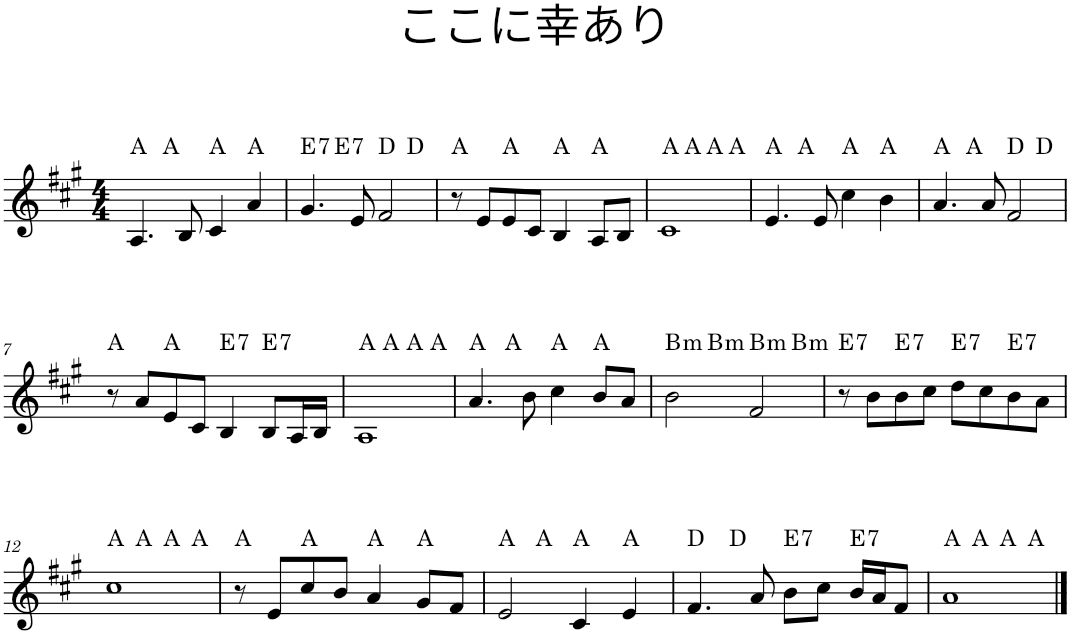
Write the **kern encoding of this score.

**kern	**harte
*part1	*part1
*staff1	*
*I"Piano	*
*I'Pno.	*
*clefG2	*
*k[f#c#g#]	*
*M4/4	*
=1	=1
*^	*
4.A/	4ryy	A:maj
.	2.ryy	A:maj
8B/	.	.
4c#/	.	A:maj
4a/	.	A:maj
=2	=2	=2
!	!	!LO:H:kt=7
*	*^	*
4.g#/	4ryy	2.ryy	E:7
!	!	!	!LO:H:kt=7
.	2.ryy	.	E:7
8e/	.	.	.
2f#/	.	.	D:maj
.	.	4ryy	D:maj
*v	*v	*v	*
=3	=3
8r	A:maj
8e/L	.
8e/	A:maj
8c#/J	.
4B/	A:maj
8A/L	A:maj
8B/J	.
=4	=4
*^	*
*	*^	*
*	*	*^	*
1c#	4ryy	2ryy	2.ryy	A:maj
.	2.ryy	.	.	A:maj
.	.	2ryy	.	A:maj
.	.	.	4ryy	A:maj
*	*v	*v	*v	*
=5	=5	=5
4.e/	4ryy	A:maj
.	2.ryy	A:maj
8e/	.	.
4cc#\	.	A:maj
4b\	.	A:maj
=6	=6	=6
*	*^	*
4.a/	4ryy	2.ryy	A:maj
.	2.ryy	.	A:maj
8a/	.	.	.
2f#/	.	.	D:maj
.	.	4ryy	D:maj
*v	*v	*v	*
!!LO:LB:g=z
=7	=7
8r	A:maj
8a/L	.
8e/	A:maj
8c#/J	.
!	!LO:H:kt=7
4B/	E:7
!	!LO:H:kt=7
8B/L	E:7
16A/L	.
16B/JJ	.
=8	=8
*^	*
*	*^	*
*	*	*^	*
1A	4ryy	2ryy	2.ryy	A:maj
.	2.ryy	.	.	A:maj
.	.	2ryy	.	A:maj
.	.	.	4ryy	A:maj
*	*v	*v	*v	*
=9	=9	=9
4.a/	4ryy	A:maj
.	2.ryy	A:maj
8b\	.	.
4cc#\	.	A:maj
8b/L	.	A:maj
8a/J	.	.
=10	=10	=10
!	!	!LO:H:kt=m
*	*^	*
2b\	4ryy	2.ryy	B:min
!	!	!	!LO:H:kt=m
.	2.ryy	.	B:min
!	!	!	!LO:H:kt=m
2f#/	.	.	B:min
!	!	!	!LO:H:kt=m
.	.	4ryy	B:min
=11	=11	=11	=11
!	!	!	!LO:H:kt=7
*v	*v	*v	*
8r	E:7
8b\L	.
!	!LO:H:kt=7
8b\	E:7
8cc#\J	.
!	!LO:H:kt=7
8dd\L	E:7
8cc#\	.
!	!LO:H:kt=7
8b\	E:7
8a\J	.
!!LO:LB:g=z
=12	=12
*^	*
*	*^	*
*	*	*^	*
1cc#	4ryy	2ryy	2.ryy	A:maj
.	2.ryy	.	.	A:maj
.	.	2ryy	.	A:maj
.	.	.	4ryy	A:maj
*v	*v	*v	*v	*
=13	=13
8r	A:maj
8e/L	.
8cc#/	A:maj
8b/J	.
4a/	A:maj
8g#/L	A:maj
8f#/J	.
=14	=14
*^	*
2e/	4ryy	A:maj
.	2.ryy	A:maj
4c#/	.	A:maj
4e/	.	A:maj
=15	=15	=15
4.f#/	4ryy	D:maj
.	2.ryy	D:maj
8a/	.	.
!	!	!LO:H:kt=7
8b\L	.	E:7
8cc#\J	.	.
!	!	!LO:H:kt=7
16b/LL	.	E:7
16a/J	.	.
8f#/J	.	.
=16	=16	=16
*^	*^	*
1a	4ryy	2ryy	2.ryy	A:maj
.	2.ryy	.	.	A:maj
.	.	2ryy	.	A:maj
.	.	.	4ryy	A:maj
*v	*v	*v	*v	*
==	==
*-	*-
